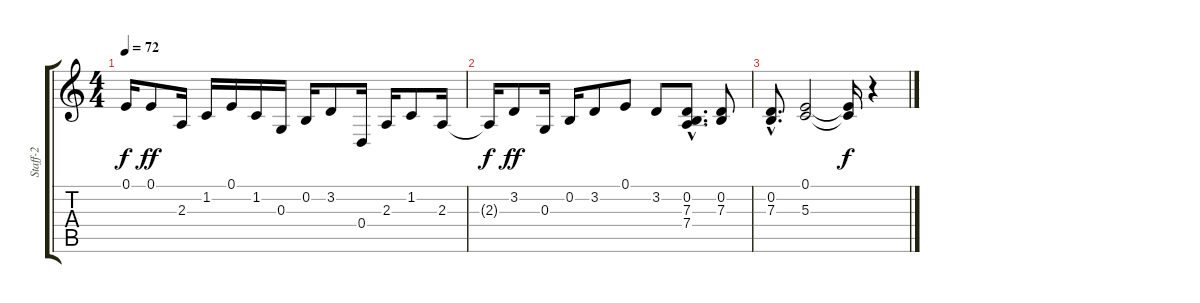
\track ("Staff-2" "Staff-2") {instrument acousticgrandpiano}
\staff {score tabs}
\tuning (E4 B3 G3 D3 A2 E2) {hide}
\ts (4 4)
\tempo 72
\clef g2
\ks c
0.1{t}.16{dy f} 0.1.8{dy ff} 2.3.16 1.2.16 0.1.16 1.2.16 0.3.16 0.2.16 3.2.8 0.4.16 2.3.16 1.2.8 2.3.16 |
2.3{t}.16{dy f} 3.2.8{dy ff} 0.3.16 0.2.16 3.2.8 0.1.8 3.2.8 (0.2{hac} 7.3{hac} 7.4{hac}).8{d} (0.2 7.3).8 |
(0.2{hac} 7.3{hac}).8{d} (0.1 5.3).2 (0.1{t} 5.3{t}).16{dy f} r.4
